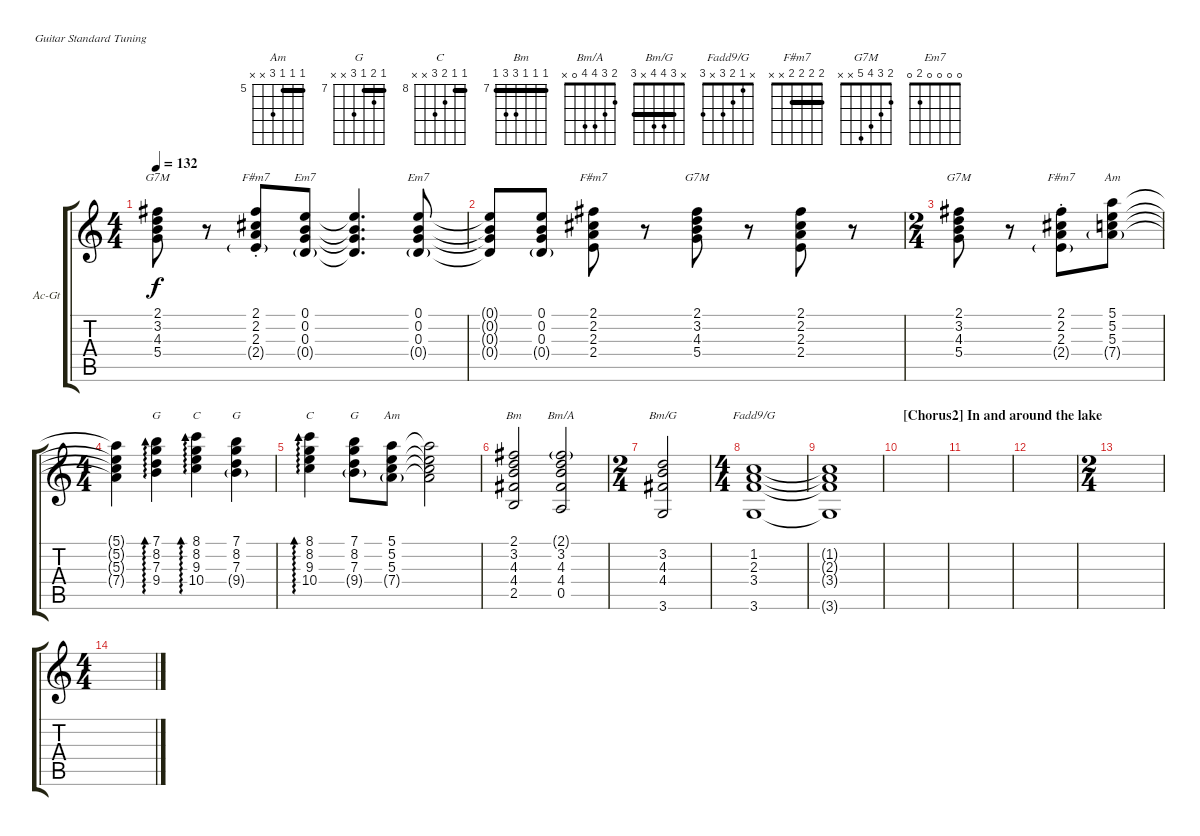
\bracketExtendMode groupsimilarinstruments
\firstSystemTrackNameOrientation horizontal
\otherSystemsTrackNameOrientation horizontal
\track ("Acoustic Guitar" "Ac-Gt") {instrument acousticguitarnylon}
\staff {score tabs}
\tuning (E4 B3 G3 D3 A2 E2)
\chord ("Am" 5 5 5 7 x x) {firstfret 5 barre (5 5)}
\chord ("G" 7 8 7 9 x x) {firstfret 7 barre 7}
\chord ("C" 8 8 9 10 x x) {firstfret 8 barre 8}
\chord ("Bm" 7 7 7 9 9 7) {firstfret 7 barre (7 7 7)}
\chord ("Bm/A" 2 3 4 4 0 x)
\chord ("Bm/G" x 3 4 4 x 3) {barre 3}
\chord ("Fadd9/G" x 1 2 3 x 3)
\chord ("F#m7" 2 2 2 2 x x) {barre (2 2 2)}
\chord ("G7M" 2 3 4 5 x x)
\chord ("Em7" 0 0 0 0 2 0)
\ts (4 4)
\tempo 132
\clef g2
\ks aminor
(2.1 3.2 4.3 5.4).8{ch "G7M" dy f} r.8 (2.4{g} 2.3{st} 2.2{st} 2.1{st}).8{ch "F#m7"} (0.4{g} 0.3 0.2 0.1).8{ch "Em7"} (0.4{t} 0.3{t} 0.2{t} 0.1{t}).4{d} (0.4{g} 0.3 0.2 0.1).8{ch "Em7"} |
(0.4{t} 0.3{t} 0.2{t} 0.1{t}).8 (0.4{g} 0.3 0.2 0.1).8 (2.4 2.3 2.2 2.1).8{ch "F#m7"} r.8 (2.1 3.2 4.3 5.4).8{ch "G7M"} r.8 (2.4 2.3 2.2 2.1).8 r.8 |
\ts (2 4)
(2.1 3.2 4.3 5.4).8{ch "G7M"} r.8 (2.4{g} 2.3{st} 2.2{st} 2.1{st}).8{ch "F#m7"} (5.1 5.2 5.3 7.4{g}).8{ch "Am"} |
\ts (4 4)
(5.1{t} 5.2{t} 5.3{t} 7.4{t}).4 (7.1 8.2 7.3 9.4).4{ad 0 ch "G"} (8.1 8.2 9.3 10.4).4{ad 0 ch "C"} (7.1 8.2 7.3 9.4{g}).4{ch "G"} |
(8.1 8.2 9.3 10.4).4{ad 0 ch "C"} (7.1 8.2 7.3 9.4{g}).8{ch "G"} (5.1 5.2 5.3 7.4{g}).8{ch "Am"} (5.1{t} 5.2{t} 5.3{t} 7.4{t}).2 |
(2.5 4.4 3.2 4.3 2.1).2{ch "Bm"} (4.3 4.4 0.5 2.1{g} 3.2).2{ch "Bm/A"} |
\ts (2 4)
(4.4 4.3 3.6 3.2).2{ch "Bm/G"} |
\ts (4 4)
(1.2 2.3 3.4 3.6).1{ch "Fadd9/G"} |
(1.2{t} 2.3{t} 3.4{t} 3.6{t}).1 |
\section ("" "[Chorus2] In and around the lake")
|
|
|
\ts (2 4)
|
\ts (4 4)
